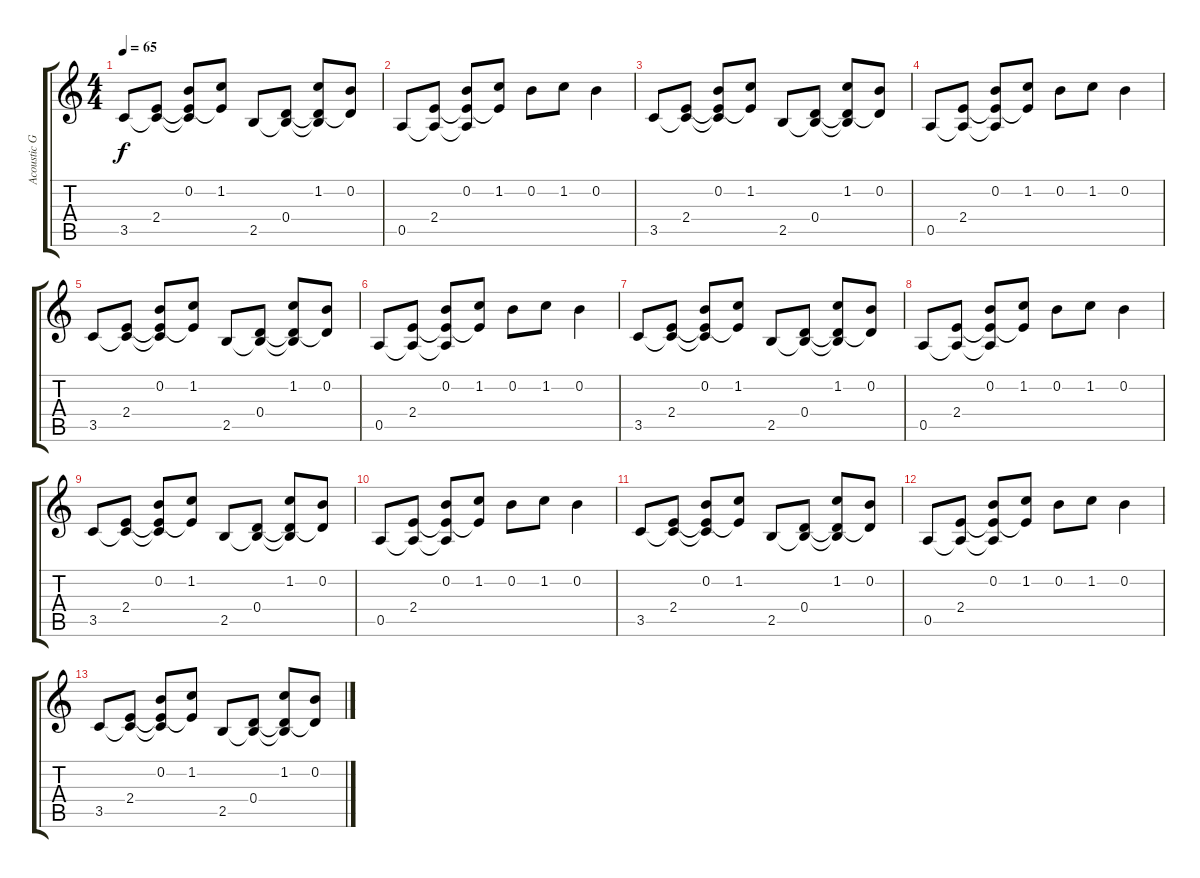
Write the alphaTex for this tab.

\track ("Acoustic Guitar (Lead 2)" "Acoustic G") {instrument acousticguitarsteel}
\staff {score tabs}
\tuning (E4 B3 G3 D3 A2 E2) {hide}
\ts (4 4)
\tempo 65
\clef g2
\ks c
3.5.8{dy f} (2.4 3.5{t}).8 (0.2 2.4{t} 3.5{t}).8 (1.2 2.4{t}).8 2.5.8 (0.4 2.5{t}).8 (1.2 0.4{t} 2.5{t}).8 (0.2 0.4{t}).8 |
0.5.8 (2.4 0.5{t}).8 (0.2 2.4{t} 0.5{t}).8 (1.2 2.4{t}).8 0.2.8 1.2.8 0.2.4 |
3.5.8 (2.4 3.5{t}).8 (0.2 2.4{t} 3.5{t}).8 (1.2 2.4{t}).8 2.5.8 (0.4 2.5{t}).8 (1.2 0.4{t} 2.5{t}).8 (0.2 0.4{t}).8 |
0.5.8 (2.4 0.5{t}).8 (0.2 2.4{t} 0.5{t}).8 (1.2 2.4{t}).8 0.2.8 1.2.8 0.2.4 |
3.5.8 (2.4 3.5{t}).8 (0.2 2.4{t} 3.5{t}).8 (1.2 2.4{t}).8 2.5.8 (0.4 2.5{t}).8 (1.2 0.4{t} 2.5{t}).8 (0.2 0.4{t}).8 |
0.5.8 (2.4 0.5{t}).8 (0.2 2.4{t} 0.5{t}).8 (1.2 2.4{t}).8 0.2.8 1.2.8 0.2.4 |
3.5.8 (2.4 3.5{t}).8 (0.2 2.4{t} 3.5{t}).8 (1.2 2.4{t}).8 2.5.8 (0.4 2.5{t}).8 (1.2 0.4{t} 2.5{t}).8 (0.2 0.4{t}).8 |
0.5.8 (2.4 0.5{t}).8 (0.2 2.4{t} 0.5{t}).8 (1.2 2.4{t}).8 0.2.8 1.2.8 0.2.4 |
3.5.8 (2.4 3.5{t}).8 (0.2 2.4{t} 3.5{t}).8 (1.2 2.4{t}).8 2.5.8 (0.4 2.5{t}).8 (1.2 0.4{t} 2.5{t}).8 (0.2 0.4{t}).8 |
0.5.8 (2.4 0.5{t}).8 (0.2 2.4{t} 0.5{t}).8 (1.2 2.4{t}).8 0.2.8 1.2.8 0.2.4 |
3.5.8 (2.4 3.5{t}).8 (0.2 2.4{t} 3.5{t}).8 (1.2 2.4{t}).8 2.5.8 (0.4 2.5{t}).8 (1.2 0.4{t} 2.5{t}).8 (0.2 0.4{t}).8 |
0.5.8 (2.4 0.5{t}).8 (0.2 2.4{t} 0.5{t}).8 (1.2 2.4{t}).8 0.2.8 1.2.8 0.2.4 |
3.5.8 (2.4 3.5{t}).8 (0.2 2.4{t} 3.5{t}).8 (1.2 2.4{t}).8 2.5.8 (0.4 2.5{t}).8 (1.2 0.4{t} 2.5{t}).8 (0.2 0.4{t}).8
